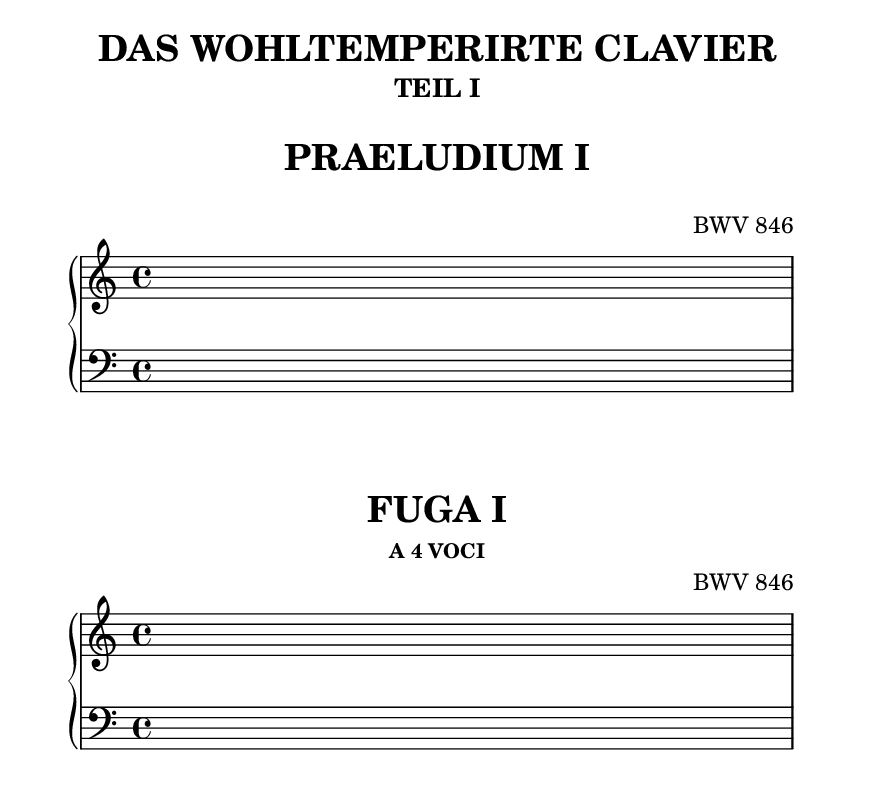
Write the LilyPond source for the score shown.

%% Generated by lilypond-book
%% Options: [exampleindent=10.16\mm,indent=0\mm,line-width=14.5\cm,noragged-right,paper-height=845.047\pt,paper-width=597.508\pt,papersize="a5",quote]
\include "lilypond-book-preamble.ly"


% ****************************************************************
% Start cut-&-pastable-section
% ****************************************************************

#(ly:set-option 'eps-box-padding 3.000000)



\paper {
  #(set-paper-size "a5")
  indent = 0\mm
  line-width = 14.5\cm
  % offset the left padding, also add 1mm as lilypond creates cropped
  % images with a little space on the right
  line-width = #(- line-width (* mm  3.000000) (* mm 1))
  ragged-right = ##f
  line-width = 14.5\cm - 2.0 * 10.16\mm
  % offset the left padding, also add 1mm as lilypond creates cropped
  % images with a little space on the right
  line-width = #(- line-width (* mm  3.000000) (* mm 1))
}

\layout {
  
}




% ****************************************************************
% ly snippet:
% ****************************************************************
\sourcefileline 917
\book {
  \paper {
    print-all-headers = ##t
  }
  \header {
    title = "DAS WOHLTEMPERIRTE CLAVIER"
    subtitle = "TEIL I"
    % Pas de mention spéciale par défaut pour cet ouvrage
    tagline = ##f
  }
  \markup { \vspace #1 }
  \score {
    \header {
      title = "PRAELUDIUM I"
      opus = "BWV 846"
      % Pas de sous-titre pour ce morceau
      subtitle = ##f
    }
    \new PianoStaff <<
      \new Staff { s1 }
      \new Staff { \clef "bass" s1 }
    >>
  }
  \score {
    \header {
      title = "FUGA I"
      subsubtitle = "A 4 VOCI"
      opus = "BWV 846"
      % Pas de sous-titre pour ce morceau
      subtitle = ##f
    }
    \new PianoStaff <<
      \new Staff { s1 }
      \new Staff { \clef "bass" s1 }
    >>
  }
}


% ****************************************************************
% end ly snippet
% ****************************************************************
